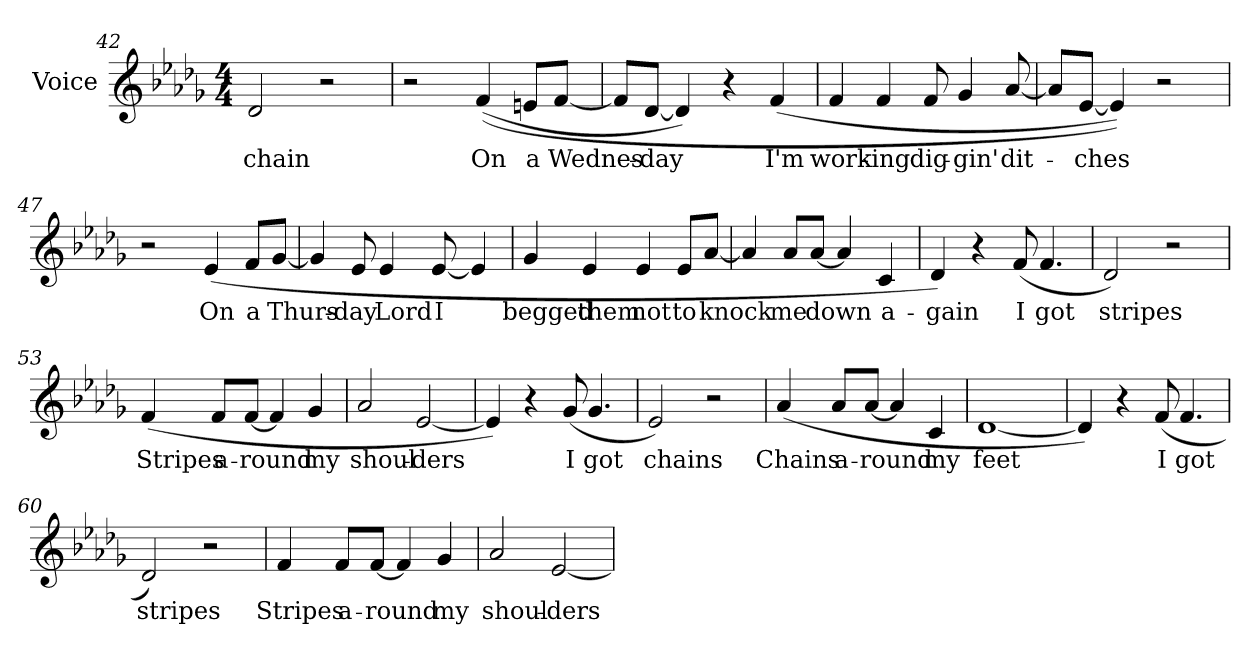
**kern	**text
*part1	*part1
*staff1	*staff1
*I"Voice	*
*I'Voice	*
*clefG2	*
*k[b-e-a-d-g-]	*
*D-:	*
*M4/4	*
=42	=42
!	!LO:LY:b:color=#000000
2d-i/	chain
2r	.
=43	=43
2r	.
!	!LO:LY:b:color=#000000
((4fi/	On
!	!LO:LY:b:color=#000000
8eni/L	a
!	!LO:LY:b:color=#000000
[8fi/J	Wednes-
!!LO:LB:g=z
=44	=44
8fi/L]	.
!	!LO:LY:b:color=#000000
[8d-i/J	-day
4d-i/])	.
4r	.
!	!LO:LY:b:color=#000000
(4fi/	I'm
=45	=45
!	!LO:LY:b:color=#000000
4fi/	work-
!	!LO:LY:b:color=#000000
4fi/	-ing
!	!LO:LY:b:color=#000000
8fi/	dig-
!	!LO:LY:b:color=#000000
4g-i/	-gin'
!	!LO:LY:b:color=#000000
[8a-i/	dit-
=46	=46
8a-i/L]	.
!	!LO:LY:b:color=#000000
[8e-i/J	-ches
4e-i/]))	.
2r	.
=47	=47
2r	.
!	!LO:LY:b:color=#000000
(4e-i/	On
!	!LO:LY:b:color=#000000
8fi/L	a
!	!LO:LY:b:color=#000000
[8g-i/J	Thurs-
!!LO:PB:g=z
=48	=48
4g-i/]	.
!	!LO:LY:b:color=#000000
8e-i/	-day
!	!LO:LY:b:color=#000000
4e-i/	Lord
!	!LO:LY:b:color=#000000
[8e-i/	I
4e-i/]	.
=49	=49
!	!LO:LY:b:color=#000000
4g-i/	begged
!	!LO:LY:b:color=#000000
4e-i/	them
!	!LO:LY:b:color=#000000
4e-i/	not
!	!LO:LY:b:color=#000000
8e-i/L	to
!	!LO:LY:b:color=#000000
[8a-i/J	knock
=50	=50
4a-i/]	.
!	!LO:LY:b:color=#000000
8a-i/L	me
!	!LO:LY:b:color=#000000
[8a-i/J	down
4a-i/]	.
!	!LO:LY:b:color=#000000
4ci/	a-
=51	=51
!	!LO:LY:b:color=#000000
4d-i/)	-gain
4r	.
!	!LO:LY:b:color=#000000
(8fi/	I
!	!LO:LY:b:color=#000000
4.fi/	got
=52	=52
!	!LO:LY:b:color=#000000
2d-i/)	stripes
2r	.
!!LO:LB:g=z
=53	=53
!	!LO:LY:b:color=#000000
(4fi/	Stripes
!	!LO:LY:b:color=#000000
8fi/L	a-
!	!LO:LY:b:color=#000000
[8fi/J	-round
4fi/]	.
!	!LO:LY:b:color=#000000
4g-i/	my
=54	=54
!	!LO:LY:b:color=#000000
2a-i/	shoul-
!	!LO:LY:b:color=#000000
[2e-i/	-ders
=55	=55
4e-i/])	.
4r	.
!	!LO:LY:b:color=#000000
(8g-i/	I
!	!LO:LY:b:color=#000000
4.g-i/	got
=56	=56
!	!LO:LY:b:color=#000000
2e-i/)	chains
2r	.
=57	=57
!	!LO:LY:b:color=#000000
(4a-i/	Chains
!	!LO:LY:b:color=#000000
8a-i/L	a-
!	!LO:LY:b:color=#000000
[8a-i/J	-round
4a-i/]	.
!	!LO:LY:b:color=#000000
4ci/	my
=58	=58
!	!LO:LY:b:color=#000000
[1d-i	feet
!!LO:LB:g=z
=59	=59
4d-i/])	.
4r	.
!	!LO:LY:b:color=#000000
(8fi/	I
!	!LO:LY:b:color=#000000
4.fi/	got
=60	=60
!	!LO:LY:b:color=#000000
2d-i/)	stripes
2r	.
=61	=61
!	!LO:LY:b:color=#000000
4fi/	Stripes
!	!LO:LY:b:color=#000000
8fi/L	a-
!	!LO:LY:b:color=#000000
[8fi/J	-round
4fi/]	.
!	!LO:LY:b:color=#000000
4g-i/	my
=62	=62
!	!LO:LY:b:color=#000000
2a-i/	shoul-
!	!LO:LY:b:color=#000000
[2e-i/	-ders
=	=
*-	*-
